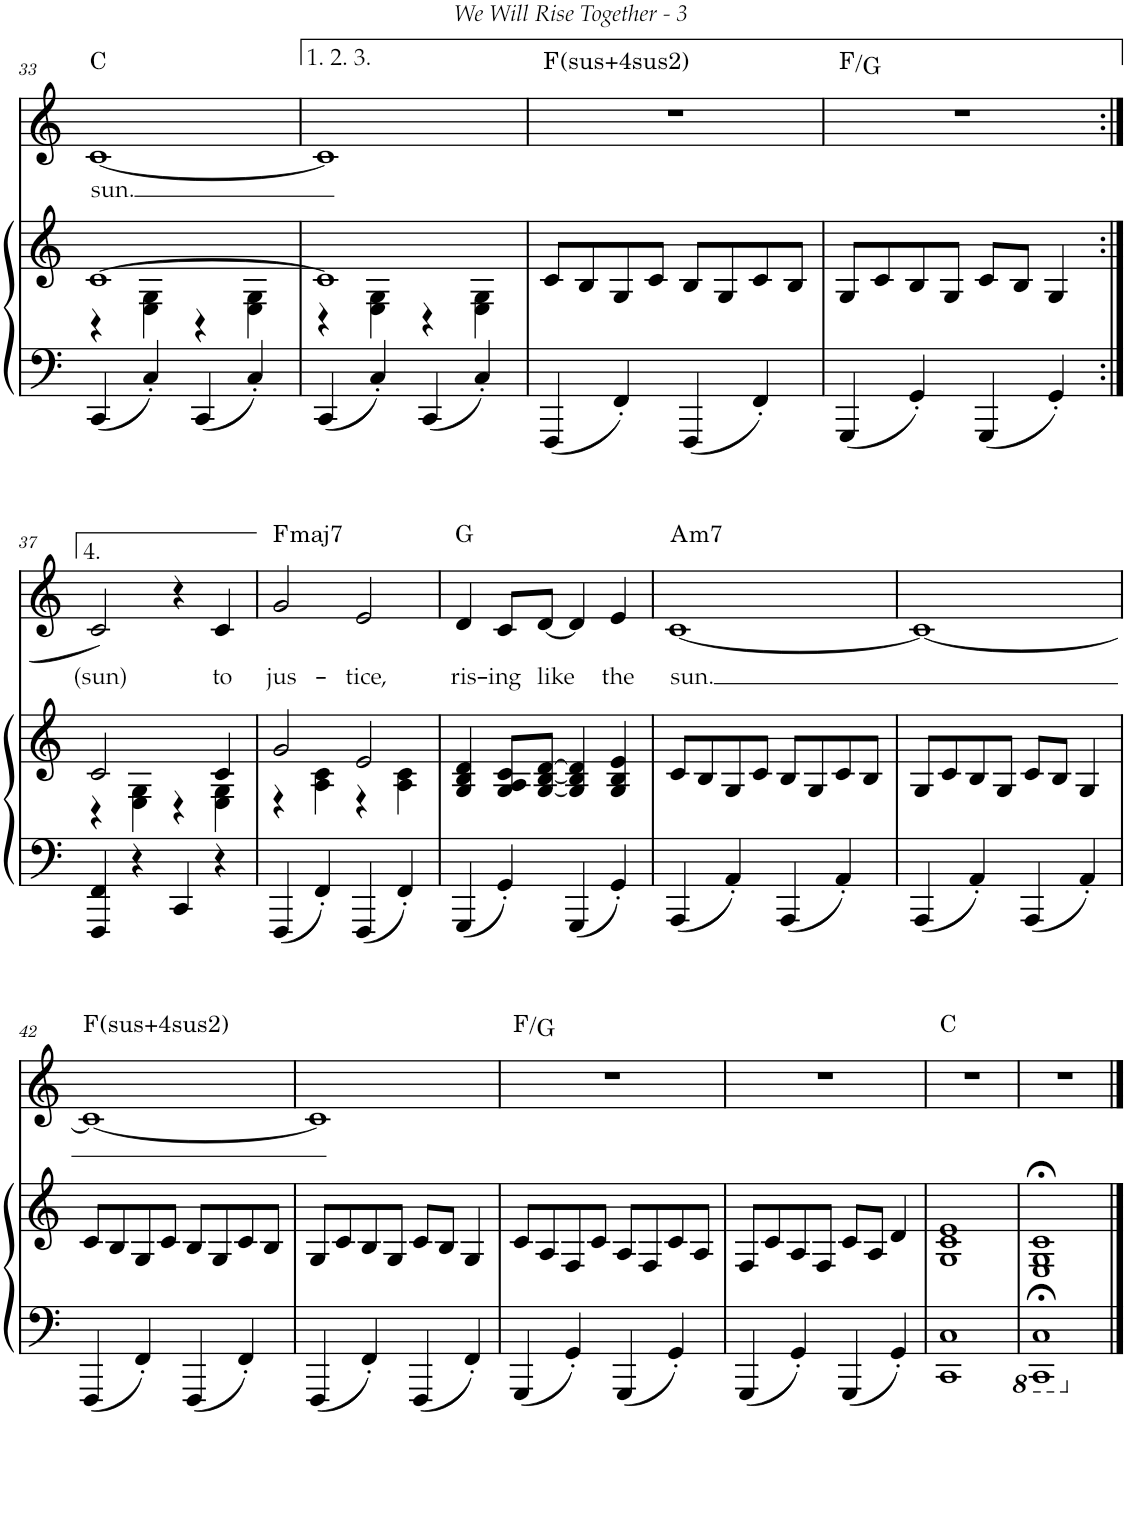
**kern	**kern	**kern	**text	**harte
*part2	*part2	*part1	*part1	*part1
*staff3	*staff2	*staff1	*staff1	*
*I"Piano	*	*	*	*
*I'Pno	*	*	*	*
!!LO:PB:g=z
*clefF4	*clefG2	*clefG2	*	*
*k[]	*k[]	*k[]	*	*
*M2/2	*M2/2	*M2/2	*	*
=33	=33	=33	=33	=33
*	*^	*	*	*
!	!	!	!	!LO:LY:b	!
4CC/	[>1c	4rD	[1c	sun.	C:maj
4C'</	.	4E\ 4G\	.	.	.
4CC/	.	4rD	.	.	.
4C'</	.	4E\ 4G\	.	.	.
=34	=34	=34	=34	=34	=34
4CC/	1c]	4rE	1c]	.	.
4C'</	.	4E\ 4G\	.	.	.
4CC/	.	4rE	.	.	.
4C'</	.	4E\ 4G\	.	.	.
=35	=35	=35	=35	=35	=35
!	!	!	!	!	!LO:H:kt=2
*	*v	*v	*	*	*
4FFF/	8c/L	1r	.	F:(1,2,5)
.	8B/	.	.	.
4FF'</	8G/	.	.	.
.	8c/J	.	.	.
4FFF/	8B/L	.	.	.
.	8G/	.	.	.
4FF'</	8c/	.	.	.
.	8B/J	.	.	.
=36	=36	=36	=36	=36
4GGG/	8G/L	1r	.	F:maj/2
.	8c/	.	.	.
4GG'</	8B/	.	.	.
.	8G/J	.	.	.
4GGG/	8c/L	.	.	.
.	8B/J	.	.	.
4GG'</	4G/	.	.	.
!!LO:LB:g=z
=37:|!	=37:|!	=37:|!	=37:|!	=37:|!
*	*^	*	*	*
!	!	!	!	!LO:LY:b	!
4FFF/ 4FF/	2c/	4rE	(<2c/	(sun)	.
4r	.	4E\ 4G\	.	.	.
4CC/	4ryy	4rF	4r	.	.
!	!	!	!	!LO:LY:b	!
4r	4c/	4E\ 4G\	4c/)	to	.
=38	=38	=38	=38	=38	=38
!	!	!	!	!LO:LY:b	!LO:H:kt=maj7
4FFF/	2g/	4rG	2g/	jus-	F:maj7
4FF'</	.	4A\ 4c\	.	.	.
!	!	!	!	!LO:LY:b	!
4FFF/	2e/	4rG	2e/	-tice,	.
4FF'</	.	4A\ 4c\	.	.	.
=39	=39	=39	=39	=39	=39
!	!	!	!	!LO:LY:b	!
*	*v	*v	*	*	*
4GGG/	4G/ 4B/ 4d/	4d/	ris-	G:maj
!	!	!	!LO:LY:b	!
4GG'</	8G/ 8A/ 8c/L	8c/L	-ing	.
!	!	!	!LO:LY:b	!
.	[8G/ [8B/ [8d/J	[8d/J	like	.
4GGG/	4G/] 4B/] 4d/]	4d/]	.	.
!	!	!	!LO:LY:b	!
4GG'</	4G/ 4B/ 4e/	4e/	the	.
=40	=40	=40	=40	=40
!	!	!	!LO:LY:b	!LO:H:kt=m7
4AAA/	8c/L	[1c	sun.	A:min7
.	8B/	.	.	.
4AA'</	8G/	.	.	.
.	8c/J	.	.	.
4AAA/	8B/L	.	.	.
.	8G/	.	.	.
4AA'</	8c/	.	.	.
.	8B/J	.	.	.
=41	=41	=41	=41	=41
4AAA/	8G/L	1c_	.	.
.	8c/	.	.	.
4AA'</	8B/	.	.	.
.	8G/J	.	.	.
4AAA/	8c/L	.	.	.
.	8B/J	.	.	.
4AA'</	4G/	.	.	.
!!LO:LB:g=z
=42	=42	=42	=42	=42
!	!	!	!	!LO:H:kt=2
4FFF/	8c/L	1c_	.	F:(1,2,5)
.	8B/	.	.	.
4FF'</	8G/	.	.	.
.	8c/J	.	.	.
4FFF/	8B/L	.	.	.
.	8G/	.	.	.
4FF'</	8c/	.	.	.
.	8B/J	.	.	.
=43	=43	=43	=43	=43
4FFF/	8G/L	1c]	.	.
.	8c/	.	.	.
4FF'</	8B/	.	.	.
.	8G/J	.	.	.
4FFF/	8c/L	.	.	.
.	8B/J	.	.	.
4FF'</	4G/	.	.	.
=44	=44	=44	=44	=44
4GGG/	8c/L	1r	.	F:maj/2
.	8A/	.	.	.
4GG'</	8F/	.	.	.
.	8c/J	.	.	.
4GGG/	8A/L	.	.	.
.	8F/	.	.	.
4GG'</	8c/	.	.	.
.	8A/J	.	.	.
=45	=45	=45	=45	=45
4GGG/	8F/L	1r	.	.
.	8c/	.	.	.
4GG'</	8A/	.	.	.
.	8F/J	.	.	.
4GGG/	8c/L	.	.	.
.	8A/J	.	.	.
4GG'</	4d/	.	.	.
=46	=46	=46	=46	=46
1CC 1C	1G 1c 1e	1r	.	C:maj
=47	=47	=47	=47	=47
*	*8ba	*	*	*
1CCC;< 1CC;<	1E;< 1G;< 1c;<	1r	.	.
*X8ba	*	*	*	*
==	==	==	==	==
*-	*-	*-	*-	*-
